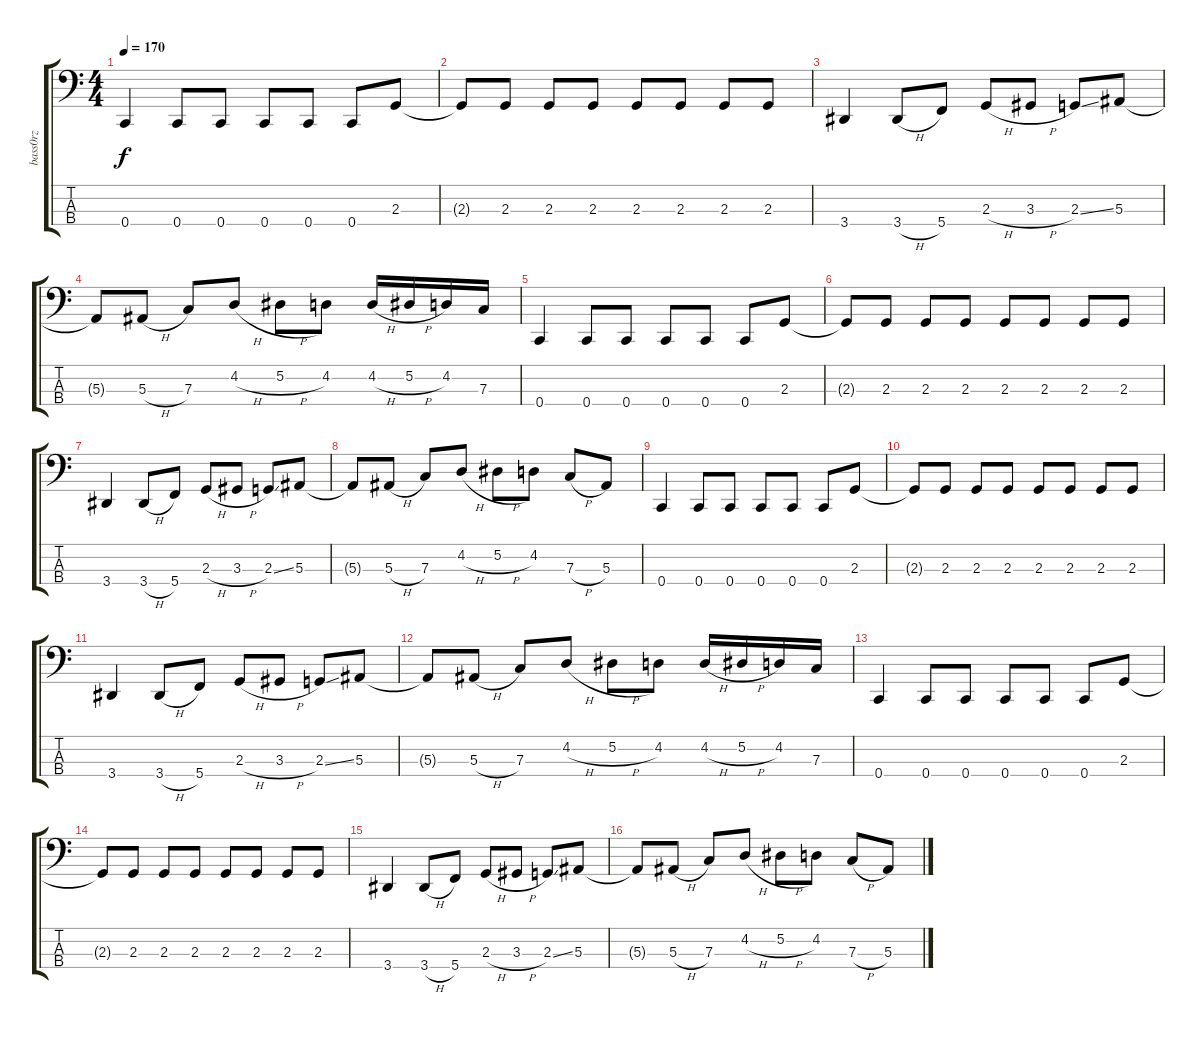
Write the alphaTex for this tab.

\track ("bass0rz" "bass0rz") {instrument electricbasspick}
\staff {score tabs}
\tuning (Eb2 Bb1 F1 C1) {hide}
\ts (4 4)
\tempo 170
\clef f4
\ks c
0.4.4{dy f} 0.4.8 0.4.8 0.4.8 0.4.8 0.4.8 2.3.8 |
2.3{t}.8 2.3.8 2.3.8 2.3.8 2.3.8 2.3.8 2.3.8 2.3.8 |
3.4.4 3.4{h}.8 5.4.8 2.3{h}.8 3.3{h}.8 2.3{ss}.8 5.3.8 |
5.3{t}.8 5.3{h}.8 7.3.8 4.2{h}.8 5.2{h}.8 4.2.8 4.2{h}.16 5.2{h}.16 4.2.16 7.3.16 |
0.4.4 0.4.8 0.4.8 0.4.8 0.4.8 0.4.8 2.3.8 |
2.3{t}.8 2.3.8{volume 0} 2.3.8 2.3.8 2.3.8 2.3.8 2.3.8 2.3.8 |
3.4.4 3.4{h}.8 5.4.8 2.3{h}.8 3.3{h}.8 2.3{ss}.8 5.3.8 |
5.3{t}.8 5.3{h}.8 7.3.8 4.2{h}.8 5.2{h}.8 4.2.8 7.3{h}.8 5.3.8 |
0.4.4 0.4.8 0.4.8 0.4.8 0.4.8 0.4.8 2.3.8 |
2.3{t}.8 2.3.8 2.3.8 2.3.8 2.3.8 2.3.8 2.3.8 2.3.8 |
3.4.4 3.4{h}.8 5.4.8 2.3{h}.8 3.3{h}.8 2.3{ss}.8 5.3.8 |
5.3{t}.8 5.3{h}.8 7.3.8 4.2{h}.8 5.2{h}.8 4.2.8 4.2{h}.16 5.2{h}.16 4.2.16 7.3.16 |
0.4.4 0.4.8 0.4.8 0.4.8 0.4.8 0.4.8 2.3.8 |
2.3{t}.8 2.3.8 2.3.8 2.3.8 2.3.8 2.3.8 2.3.8 2.3.8 |
3.4.4 3.4{h}.8 5.4.8 2.3{h}.8 3.3{h}.8 2.3{ss}.8 5.3.8 |
5.3{t}.8 5.3{h}.8 7.3.8 4.2{h}.8 5.2{h}.8 4.2.8 7.3{h}.8 5.3.8
